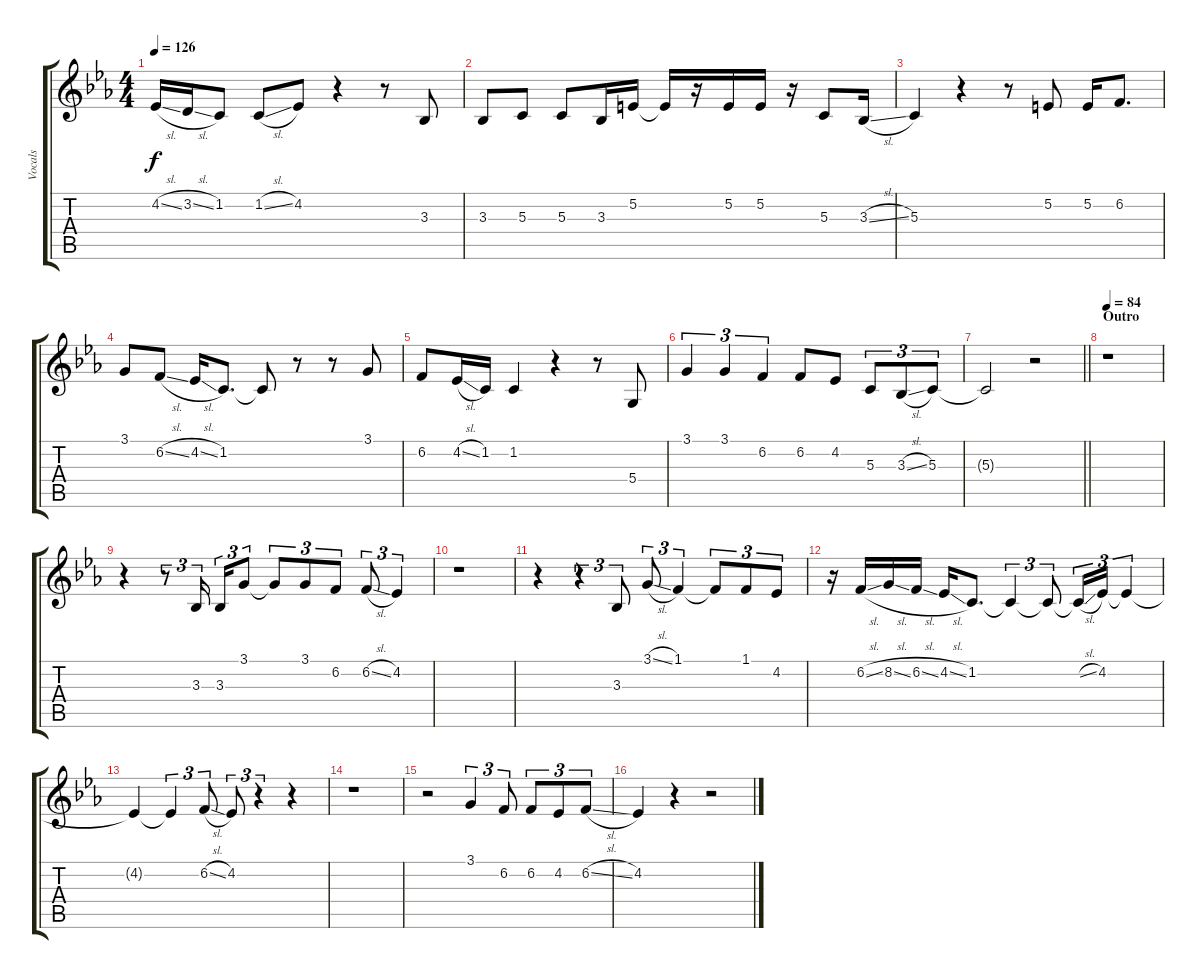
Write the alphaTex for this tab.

\track ("Vocals" "Vocals") {instrument clarinet}
\staff {score tabs}
\tuning (E4 B3 G3 D3 A2 E2) {hide}
\ts (4 4)
\tempo 126
\clef g2
\ks eb
4.2{sl}.16{dy f} 3.2{sl}.16 1.2.8 1.2{sl}.8 4.2.8 r.4 r.8 3.3.8 |
3.3.8 5.3.8 5.3.8 3.3.16 5.2.16 5.2{t}.16 r.16 5.2.16 5.2.16 r.16 5.3.8 3.3{sl}.16 |
5.3.4 r.4 r.8 5.2.8 5.2.16 6.2.8{d} |
3.1.8 6.2{sl}.8 4.2{sl}.16 1.2.8{d} 1.2{t}.8 r.8 r.8 3.1.8 |
6.2.8 4.2{sl}.16 1.2.16 1.2.4 r.4 r.8 5.4.8 |
3.1.4{tu (3 2)} 3.1.4{tu (3 2)} 6.2.4{tu (3 2)} 6.2.8 4.2.8 5.3.8{tu (3 2)} 3.3{sl}.8{tu (3 2)} 5.3.8{tu (3 2)} |
\barLineRight lightlight
5.3{t}.2 r.2 |
\section ("" "Outro")
\tempo 84
r.1 |
r.4 r.8{tu (3 2)} 3.3.16{tu (3 2)} 3.3.16{tu (3 2)} 3.1.8{tu (3 2)} 3.1{t}.8{tu (3 2)} 3.1.8{tu (3 2)} 6.2.8{tu (3 2)} 6.2{sl}.8{tu (3 2)} 4.2.4{tu (3 2)} |
r.1 |
r.4 r.4{tu (3 2)} 3.3.8{tu (3 2)} 3.1{sl}.8{tu (3 2)} 1.1.4{tu (3 2)} 1.1{t}.8{tu (3 2)} 1.1.8{tu (3 2)} 4.2.8{tu (3 2)} |
r.16 6.2{sl}.16 8.2{sl}.16 6.2{sl}.16 4.2{sl}.16 1.2.8{d} 1.2{t}.4{tu (3 2)} 1.2{t}.8{tu (3 2)} 1.2{sl t}.16{tu (3 2)} 4.2.16{tu (3 2)} 4.2{t}.4{tu (3 2)} |
4.2{t}.4 4.2{t}.4{tu (3 2)} 6.2{sl}.8{tu (3 2)} 4.2.8{tu (3 2)} r.4{tu (3 2)} r.4 |
r.1 |
r.2 3.1.4{tu (3 2)} 6.2.8{tu (3 2)} 6.2.8{tu (3 2)} 4.2.8{tu (3 2)} 6.2{sl}.8{tu (3 2)} |
4.2.4 r.4 r.2
